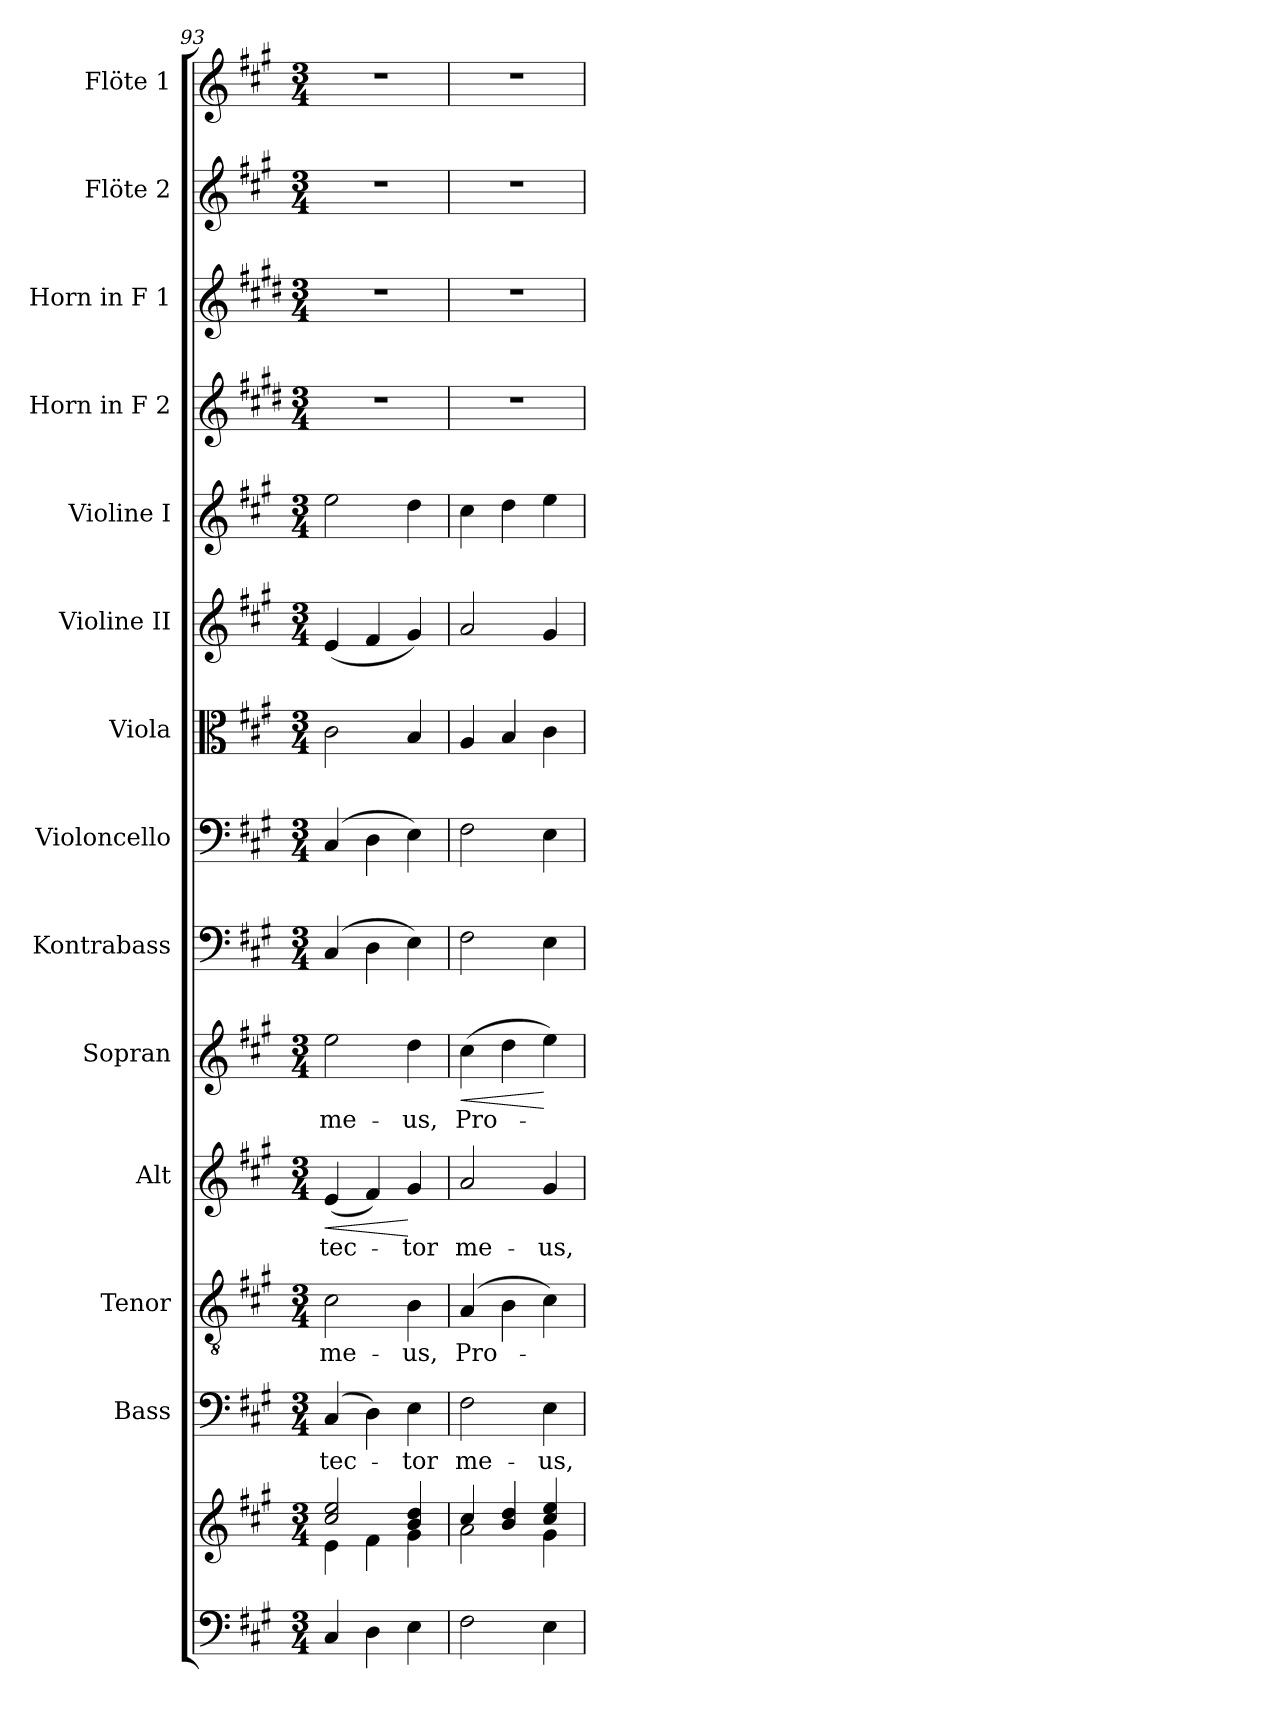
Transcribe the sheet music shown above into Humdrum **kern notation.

**kern	**kern	**kern	**text	**kern	**text	**kern	**text	**dynam	**kern	**text	**dynam	**kern	**kern	**kern	**kern	**kern	**kern	**kern	**kern	**kern
*part14	*part14	*part13	*part13	*part12	*part12	*part11	*part11	*part11	*part10	*part10	*part10	*part9	*part8	*part7	*part6	*part5	*part4	*part3	*part2	*part1
*staff15	*staff14	*staff13	*staff13	*staff12	*staff12	*staff11	*staff11	*staff11	*staff10	*staff10	*staff10	*staff9	*staff8	*staff7	*staff6	*staff5	*staff4	*staff3	*staff2	*staff1
*	*	*I"Bass	*	*I"Tenor	*	*I"Alt	*	*	*I"Sopran	*	*	*I"Kontrabass	*I"Violoncello	*I"Viola	*I"Violine II	*I"Violine I	*I"Horn in F 2	*I"Horn in F 1	*I"Flöte 2	*I"Flöte 1
*	*	*I'B.	*	*I'T.	*	*I'A.	*	*	*I'S.	*	*	*I'Kb.	*I'Vc.	*I'Vla.	*I'Vl. II	*I'Vl. I	*	*	*I'Fl. 2	*I'Fl. 1
!!LO:PB:g=z
*clefF4	*clefG2	*clefF4	*	*clefGv2	*	*clefG2	*	*	*clefG2	*	*	*clefF4	*clefF4	*clefC3	*clefG2	*clefG2	*clefG2	*clefG2	*clefG2	*clefG2
*	*	*	*	*	*	*	*	*	*	*	*	*ITrd7c12	*	*	*	*	*ITrd4c7	*ITrd4c7	*	*
*k[f#c#g#]	*k[f#c#g#]	*k[f#c#g#]	*	*k[f#c#g#]	*	*k[f#c#g#]	*	*	*k[f#c#g#]	*	*	*k[f#c#g#]	*k[f#c#g#]	*k[f#c#g#]	*k[f#c#g#]	*k[f#c#g#]	*k[f#c#g#]	*k[f#c#g#]	*k[f#c#g#]	*k[f#c#g#]
*A:	*A:	*A:	*	*A:	*	*A:	*	*	*A:	*	*	*A:	*A:	*A:	*A:	*A:	*A:	*A:	*A:	*A:
*M3/4	*M3/4	*M3/4	*	*M3/4	*	*M3/4	*	*	*M3/4	*	*	*M3/4	*M3/4	*M3/4	*M3/4	*M3/4	*M3/4	*M3/4	*M3/4	*M3/4
=93	=93	=93	=93	=93	=93	=93	=93	=93	=93	=93	=93	=93	=93	=93	=93	=93	=93	=93	=93	=93
*	*^	*	*	*	*	*	*	*	*	*	*	*	*	*	*	*	*	*	*	*
!	!	!	!	!LO:LY:b	!	!LO:LY:b	!	!LO:LY:b	!LO:HP:b	!	!LO:LY:b	!	!	!	!	!	!	!	!	!	!
4C#/	2cc#/ 2ee/	4e\	(4C#/	-tec-	2c#\	me-	(<4e/	-tec-	<	2ee\	me-	.	(4CC#/	(4C#/	2c#\	(<4e/	2ee\	2.r	2.r	2.r	2.r
4D\	.	4f#\	4D\)	.	.	.	4f#/)	.	.	.	.	.	4DD\	4D\	.	4f#/	.	.	.	.	.
!	!	!	!	!LO:LY:b	!	!LO:LY:b	!	!LO:LY:b	!	!	!LO:LY:b	!	!	!	!	!	!	!	!	!	!
4E\	4b/ 4dd/	4g#\	4E\	-tor	4B\	-us,	4g#/	-tor	[	4dd\	-us,	.	4EE\)	4E\)	4B/	4g#/)	4dd\	.	.	.	.
=94	=94	=94	=94	=94	=94	=94	=94	=94	=94	=94	=94	=94	=94	=94	=94	=94	=94	=94	=94	=94	=94
!	!	!	!	!LO:LY:b	!	!LO:LY:b	!	!LO:LY:b	!	!	!LO:LY:b	!LO:HP:b	!	!	!	!	!	!	!	!	!
2F#\	4cc#/	2a\	2F#\	me-	(4A/	Pro-	2a/	me-	.	(>4cc#\	Pro-	<	2FF#\	2F#\	4A/	2a/	4cc#\	2.r	2.r	2.r	2.r
.	4b/ 4dd/	.	.	.	4B\	.	.	.	.	4dd\	.	.	.	.	4B/	.	4dd\	.	.	.	.
!	!	!	!	!LO:LY:b	!	!	!	!LO:LY:b	!	!	!	!	!	!	!	!	!	!	!	!	!
4E\	4cc#/ 4ee/	4g#\	4E\	-us,	4c#\)	.	4g#/	-us,	.	4ee\)	.	[	4EE\	4E\	4c#\	4g#/	4ee\	.	.	.	.
*	*v	*v	*	*	*	*	*	*	*	*	*	*	*	*	*	*	*	*	*	*	*
=	=	=	=	=	=	=	=	=	=	=	=	=	=	=	=	=	=	=	=	=
*-	*-	*-	*-	*-	*-	*-	*-	*-	*-	*-	*-	*-	*-	*-	*-	*-	*-	*-	*-	*-
